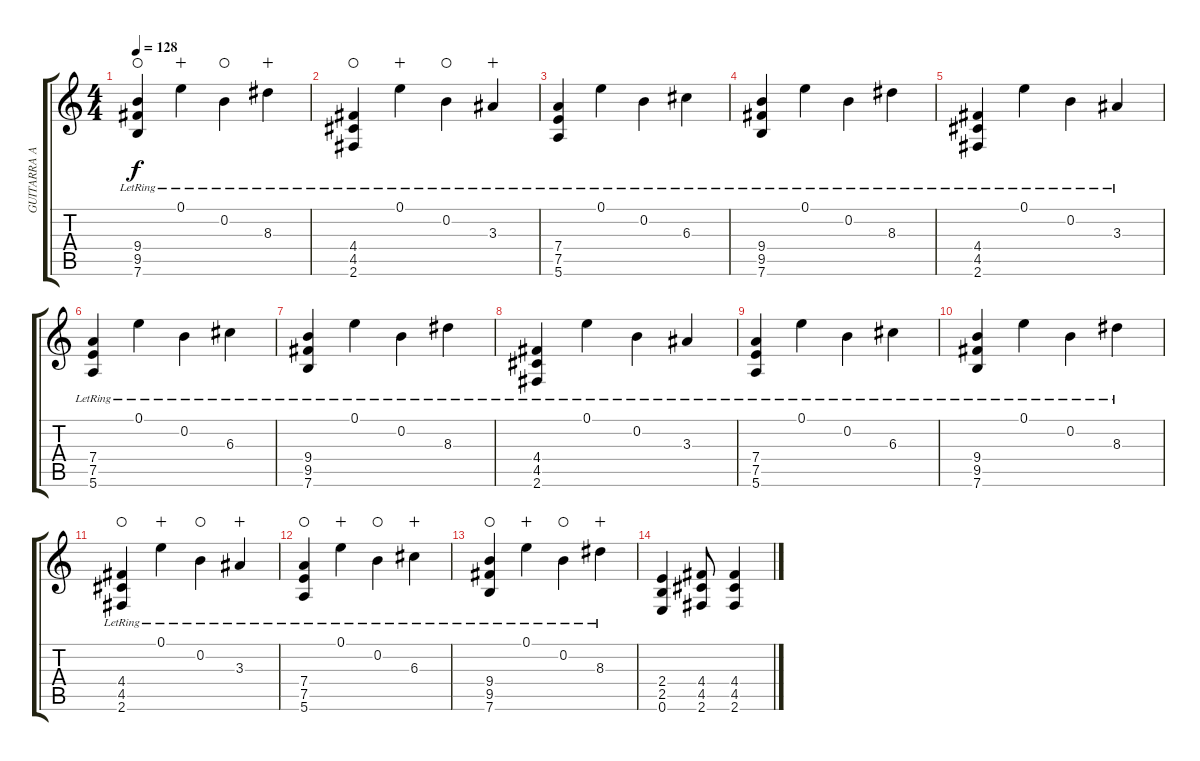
\track ("GUITARRA ACUSTICA" "GUITARRA A") {instrument acousticguitarsteel}
\staff {score tabs}
\tuning (E4 B3 G3 D3 A2 E2) {hide}
\ts (4 4)
\tempo 128
\clef g2
\ks c
(9.4{lr} 9.5{lr} 7.6{lr}).4{dy f waho} 0.1{lr}.4{wahc} 0.2{lr}.4{waho} 8.3{lr}.4{wahc} |
(4.4{lr} 4.5{lr} 2.6{lr}).4{waho} 0.1{lr}.4{wahc} 0.2{lr}.4{waho} 3.3{lr}.4{wahc} |
(7.4{lr} 7.5{lr} 5.6{lr}).4 0.1{lr}.4 0.2{lr}.4 6.3{lr}.4 |
(9.4{lr} 9.5{lr} 7.6{lr}).4 0.1{lr}.4 0.2{lr}.4 8.3{lr}.4 |
(4.4{lr} 4.5{lr} 2.6{lr}).4 0.1{lr}.4 0.2{lr}.4 3.3{lr}.4 |
(7.4{lr} 7.5{lr} 5.6{lr}).4 0.1{lr}.4 0.2{lr}.4 6.3{lr}.4 |
(9.4{lr} 9.5{lr} 7.6{lr}).4 0.1{lr}.4 0.2{lr}.4 8.3{lr}.4 |
(4.4{lr} 4.5{lr} 2.6{lr}).4 0.1{lr}.4 0.2{lr}.4 3.3{lr}.4 |
(7.4{lr} 7.5{lr} 5.6{lr}).4 0.1{lr}.4 0.2{lr}.4 6.3{lr}.4 |
(9.4{lr} 9.5{lr} 7.6{lr}).4 0.1{lr}.4 0.2{lr}.4 8.3{lr}.4 |
(4.4{lr} 4.5{lr} 2.6{lr}).4{waho} 0.1{lr}.4{wahc} 0.2{lr}.4{waho} 3.3{lr}.4{wahc} |
(7.4{lr} 7.5{lr} 5.6{lr}).4{waho} 0.1{lr}.4{wahc} 0.2{lr}.4{waho} 6.3{lr}.4{wahc} |
(9.4{lr} 9.5{lr} 7.6{lr}).4{waho} 0.1{lr}.4{wahc} 0.2{lr}.4{waho} 8.3{lr}.4{wahc} |
(2.4 2.5 0.6).4 (4.4 4.5 2.6).8 (4.4 4.5 2.6).4
